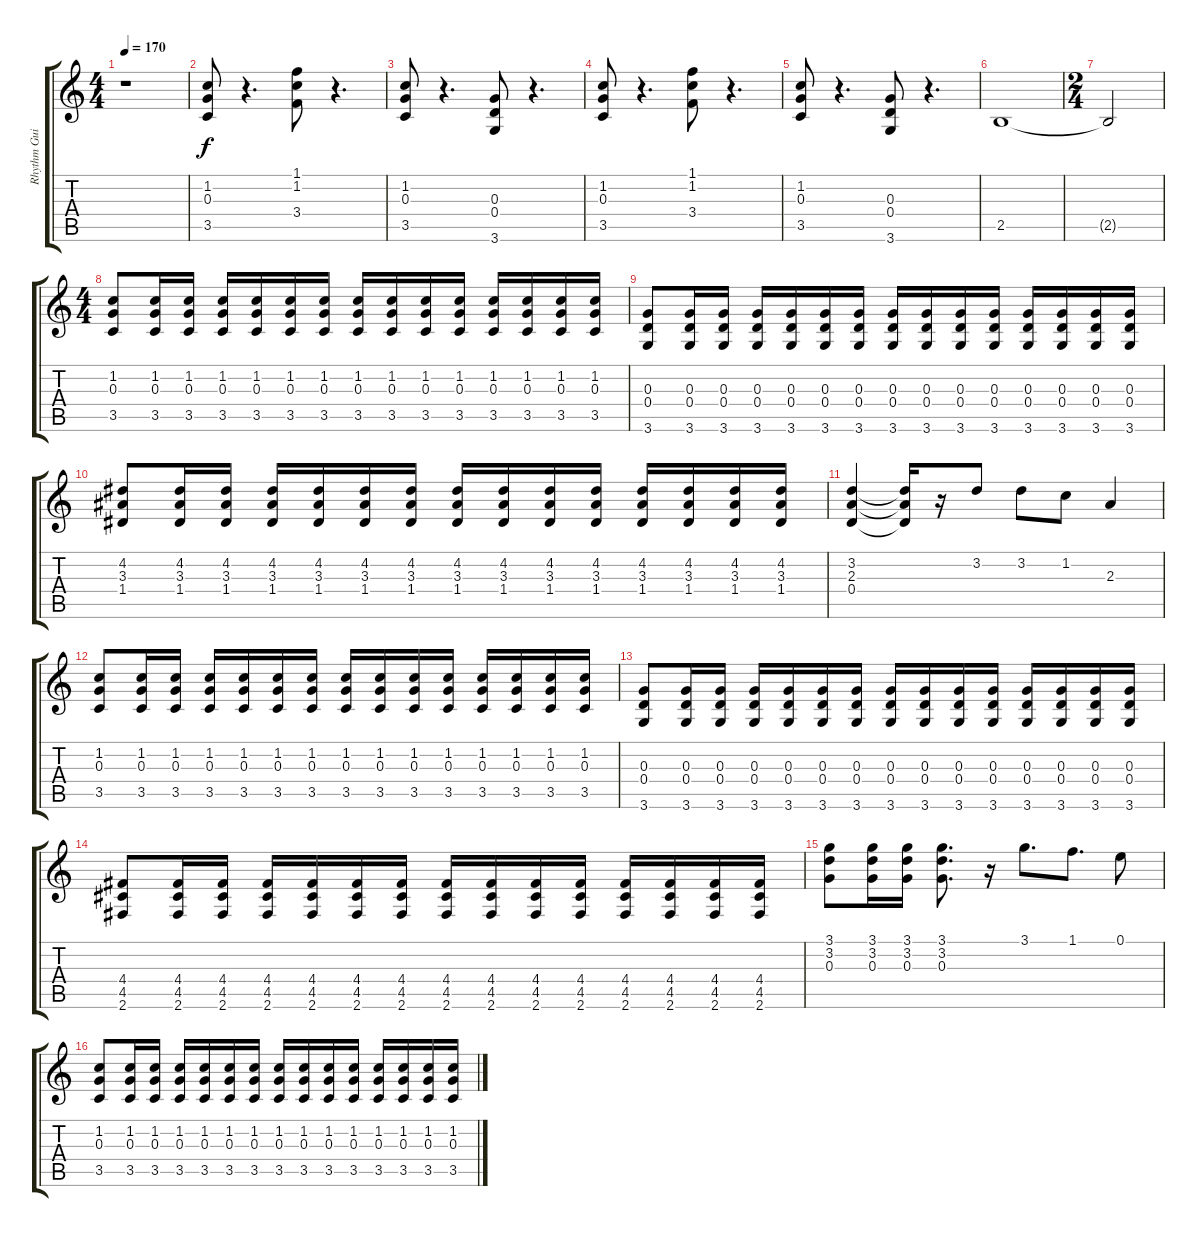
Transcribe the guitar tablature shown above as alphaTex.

\track ("Rhythm Guitar" "Rhythm Gui") {instrument distortionguitar}
\staff {score tabs}
\tuning (E4 B3 G3 D3 A2 E2) {hide}
\ts (4 4)
\tempo 170
\clef g2
\ks c
r.1{dy f} |
(1.2 0.3 3.5).8 r.4{d} (1.1 1.2 3.4).8 r.4{d} |
(1.2 0.3 3.5).8 r.4{d} (0.3 0.4 3.6).8 r.4{d} |
(1.2 0.3 3.5).8 r.4{d} (1.1 1.2 3.4).8 r.4{d} |
(1.2 0.3 3.5).8 r.4{d} (0.3 0.4 3.6).8 r.4{d} |
2.5.1 |
\ts (2 4)
2.5{t}.2 |
\ts (4 4)
(1.2 0.3 3.5).8 (1.2 0.3 3.5).16 (1.2 0.3 3.5).16 (1.2 0.3 3.5).16 (1.2 0.3 3.5).16 (1.2 0.3 3.5).16 (1.2 0.3 3.5).16 (1.2 0.3 3.5).16 (1.2 0.3 3.5).16 (1.2 0.3 3.5).16 (1.2 0.3 3.5).16 (1.2 0.3 3.5).16 (1.2 0.3 3.5).16 (1.2 0.3 3.5).16 (1.2 0.3 3.5).16 |
(0.3 0.4 3.6).8 (0.3 0.4 3.6).16 (0.3 0.4 3.6).16 (0.3 0.4 3.6).16 (0.3 0.4 3.6).16 (0.3 0.4 3.6).16 (0.3 0.4 3.6).16 (0.3 0.4 3.6).16 (0.3 0.4 3.6).16 (0.3 0.4 3.6).16 (0.3 0.4 3.6).16 (0.3 0.4 3.6).16 (0.3 0.4 3.6).16 (0.3 0.4 3.6).16 (0.3 0.4 3.6).16 |
(4.2 3.3 1.4).8 (4.2 3.3 1.4).16 (4.2 3.3 1.4).16 (4.2 3.3 1.4).16 (4.2 3.3 1.4).16 (4.2 3.3 1.4).16 (4.2 3.3 1.4).16 (4.2 3.3 1.4).16 (4.2 3.3 1.4).16 (4.2 3.3 1.4).16 (4.2 3.3 1.4).16 (4.2 3.3 1.4).16 (4.2 3.3 1.4).16 (4.2 3.3 1.4).16 (4.2 3.3 1.4).16 |
(3.2 2.3 0.4).4 (3.2{t} 2.3{t} 0.4{t}).16 r.16 3.2.8 3.2.8 1.2.8 2.3.4 |
(1.2 0.3 3.5).8 (1.2 0.3 3.5).16 (1.2 0.3 3.5).16 (1.2 0.3 3.5).16 (1.2 0.3 3.5).16 (1.2 0.3 3.5).16 (1.2 0.3 3.5).16 (1.2 0.3 3.5).16 (1.2 0.3 3.5).16 (1.2 0.3 3.5).16 (1.2 0.3 3.5).16 (1.2 0.3 3.5).16 (1.2 0.3 3.5).16 (1.2 0.3 3.5).16 (1.2 0.3 3.5).16 |
(0.3 0.4 3.6).8 (0.3 0.4 3.6).16 (0.3 0.4 3.6).16 (0.3 0.4 3.6).16 (0.3 0.4 3.6).16 (0.3 0.4 3.6).16 (0.3 0.4 3.6).16 (0.3 0.4 3.6).16 (0.3 0.4 3.6).16 (0.3 0.4 3.6).16 (0.3 0.4 3.6).16 (0.3 0.4 3.6).16 (0.3 0.4 3.6).16 (0.3 0.4 3.6).16 (0.3 0.4 3.6).16 |
(4.4 4.5 2.6).8 (4.4 4.5 2.6).16 (4.4 4.5 2.6).16 (4.4 4.5 2.6).16 (4.4 4.5 2.6).16 (4.4 4.5 2.6).16 (4.4 4.5 2.6).16 (4.4 4.5 2.6).16 (4.4 4.5 2.6).16 (4.4 4.5 2.6).16 (4.4 4.5 2.6).16 (4.4 4.5 2.6).16 (4.4 4.5 2.6).16 (4.4 4.5 2.6).16 (4.4 4.5 2.6).16 |
(3.1 3.2 0.3).8 (3.1 3.2 0.3).16 (3.1 3.2 0.3).16 (3.1 3.2 0.3).8{d} r.16 3.1.8{d} 1.1.8{d} 0.1.8 |
(1.2 0.3 3.5).8 (1.2 0.3 3.5).16 (1.2 0.3 3.5).16 (1.2 0.3 3.5).16 (1.2 0.3 3.5).16 (1.2 0.3 3.5).16 (1.2 0.3 3.5).16 (1.2 0.3 3.5).16 (1.2 0.3 3.5).16 (1.2 0.3 3.5).16 (1.2 0.3 3.5).16 (1.2 0.3 3.5).16 (1.2 0.3 3.5).16 (1.2 0.3 3.5).16 (1.2 0.3 3.5).16
